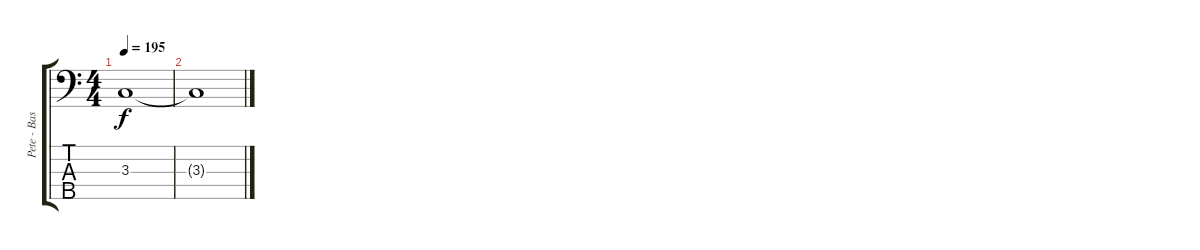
\track ("Pete - Bass" "Pete - Bas") {instrument acousticbass}
\staff {score tabs}
\tuning (G2 D2 A1 E1 B0) {hide}
\ts (4 4)
\tempo 195
\clef f4
\ks c
3.3{t}.1{dy f} |
3.3{t}.1
